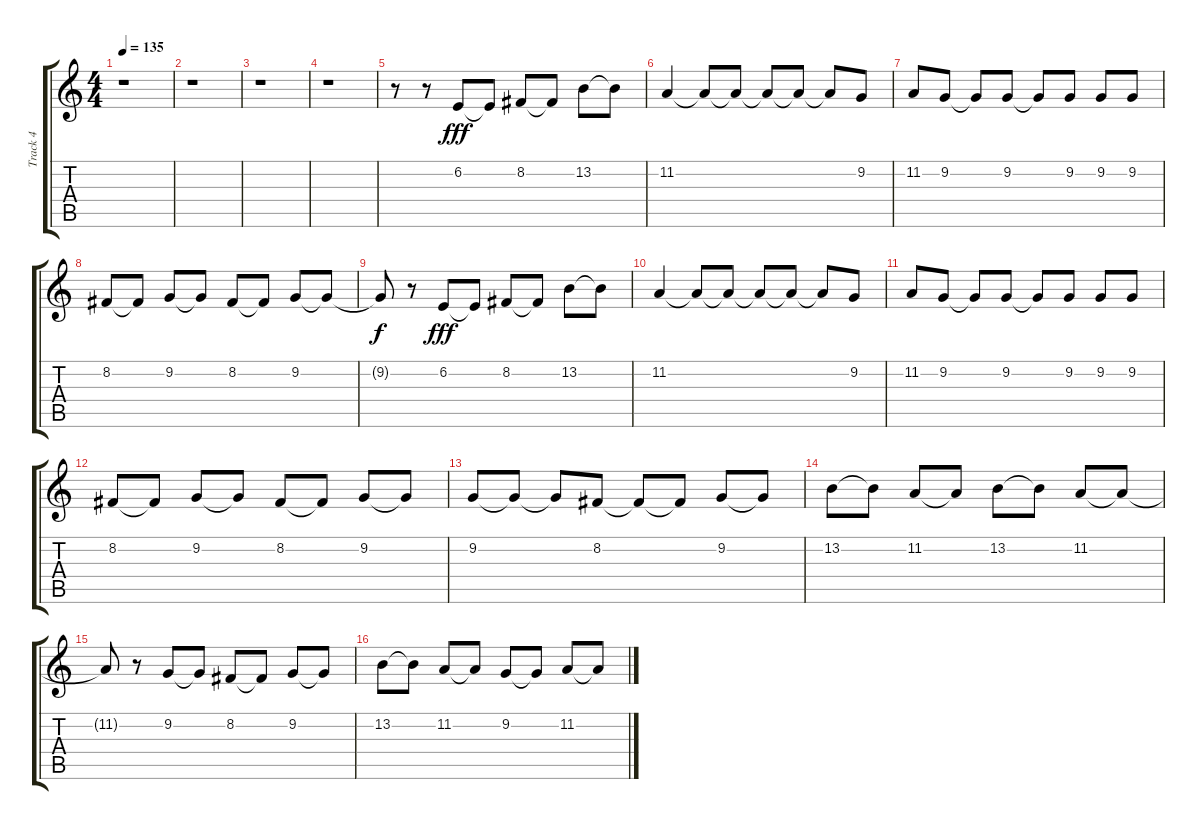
\track ("Track 4" "Track 4") {instrument lead2sawtooth}
\staff {score tabs}
\tuning (Eb4 Bb3 Gb3 Db3 Ab2 Db2) {hide}
\ts (4 4)
\tempo 135
\clef g2
\ks c
r.1{dy fff} |
r.1 |
r.1 |
r.1 |
r.8 r.8 6.2.8 6.2{t}.8 8.2.8 8.2{t}.8 13.2.8 13.2{t}.8 |
11.2.4 11.2{t}.8 11.2{t}.8 11.2{t}.8 11.2{t}.8 11.2{t}.8 9.2.8 |
11.2.8 9.2.8 9.2{t}.8 9.2.8 9.2{t}.8 9.2.8 9.2.8 9.2.8 |
8.2.8 8.2{t}.8 9.2.8 9.2{t}.8 8.2.8 8.2{t}.8 9.2.8 9.2{t}.8 |
9.2{t}.8{dy f} r.8 6.2.8{dy fff} 6.2{t}.8 8.2.8 8.2{t}.8 13.2.8 13.2{t}.8 |
11.2.4 11.2{t}.8 11.2{t}.8 11.2{t}.8 11.2{t}.8 11.2{t}.8 9.2.8 |
11.2.8 9.2.8 9.2{t}.8 9.2.8 9.2{t}.8 9.2.8 9.2.8 9.2.8 |
8.2.8 8.2{t}.8 9.2.8 9.2{t}.8 8.2.8 8.2{t}.8 9.2.8 9.2{t}.8 |
9.2.8 9.2{t}.8 9.2{t}.8 8.2.8 8.2{t}.8 8.2{t}.8 9.2.8 9.2{t}.8 |
13.2.8 13.2{t}.8 11.2.8 11.2{t}.8 13.2.8 13.2{t}.8 11.2.8 11.2{t}.8 |
11.2{t}.8 r.8 9.2.8 9.2{t}.8 8.2.8 8.2{t}.8 9.2.8 9.2{t}.8 |
13.2.8 13.2{t}.8 11.2.8 11.2{t}.8 9.2.8 9.2{t}.8 11.2.8 11.2{t}.8
